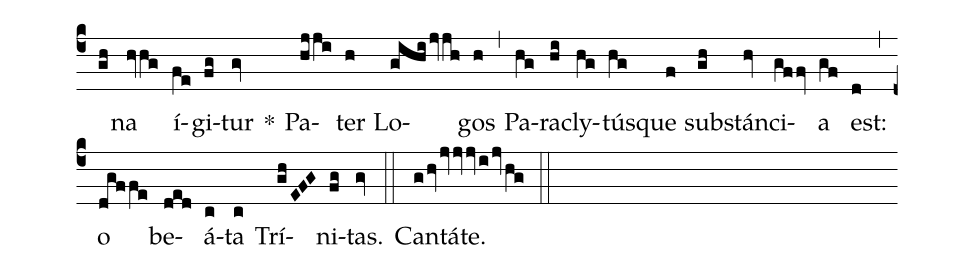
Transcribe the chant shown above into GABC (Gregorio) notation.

annotation: 9. Ant.;
annotation: VIII.i.;
%%
(c4)
(gh) na(hvhg) í(fe)gi(fg)tur(gv) *() Pa(hjji)ter(h) Lo(gihijvjh)gos(h) (,)
Pa(hg)ra(hi)cly(hg)tús(hg)que(f) sub(gh)stán(hv)ci(gffv)a(gf) est:(d) (,)
o(dgffe) be(ded)á(c)ta(c) Trí(ghEFG)ni(fg)tas.(gv) (::)

Cantáte.(ghvjvjvjvijvhg) (::)
